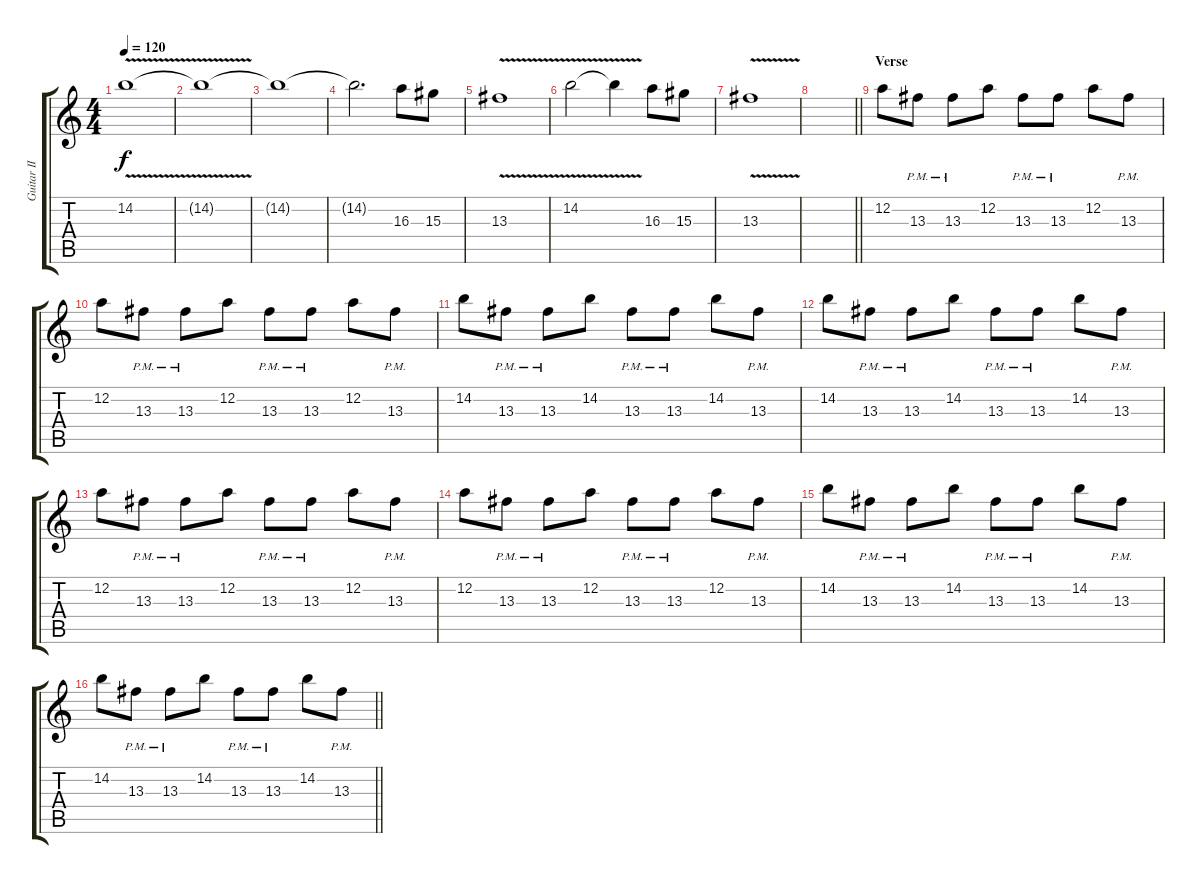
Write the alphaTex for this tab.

\track ("Guitar II" "Guitar II") {instrument overdrivenguitar}
\staff {score tabs}
\tuning (D4 A3 F3 C3 G2 D2) {hide}
\ts (4 4)
\tempo 120
\clef g2
\ks c
14.2{v}.1{dy f} |
14.2{t}.1 |
14.2{t}.1 |
14.2{t}.2{d} 16.3.8 15.3.8 |
13.3{v}.1 |
14.2{v}.2 14.2{t}.4 16.3.8 15.3.8 |
13.3{v}.1 |
\barLineRight lightlight
|
\section ("" "Verse")
12.2.8 13.3{pm}.8 13.3{pm}.8 12.2.8 13.3{pm}.8 13.3{pm}.8 12.2.8 13.3{pm}.8 |
12.2.8 13.3{pm}.8 13.3{pm}.8 12.2.8 13.3{pm}.8 13.3{pm}.8 12.2.8 13.3{pm}.8 |
14.2.8 13.3{pm}.8 13.3{pm}.8 14.2.8 13.3{pm}.8 13.3{pm}.8 14.2.8 13.3{pm}.8 |
14.2.8 13.3{pm}.8 13.3{pm}.8 14.2.8 13.3{pm}.8 13.3{pm}.8 14.2.8 13.3{pm}.8 |
12.2.8 13.3{pm}.8 13.3{pm}.8 12.2.8 13.3{pm}.8 13.3{pm}.8 12.2.8 13.3{pm}.8 |
12.2.8 13.3{pm}.8 13.3{pm}.8 12.2.8 13.3{pm}.8 13.3{pm}.8 12.2.8 13.3{pm}.8 |
14.2.8 13.3{pm}.8 13.3{pm}.8 14.2.8 13.3{pm}.8 13.3{pm}.8 14.2.8 13.3{pm}.8 |
\barLineRight lightlight
14.2.8 13.3{pm}.8 13.3{pm}.8 14.2.8 13.3{pm}.8 13.3{pm}.8 14.2.8 13.3{pm}.8
